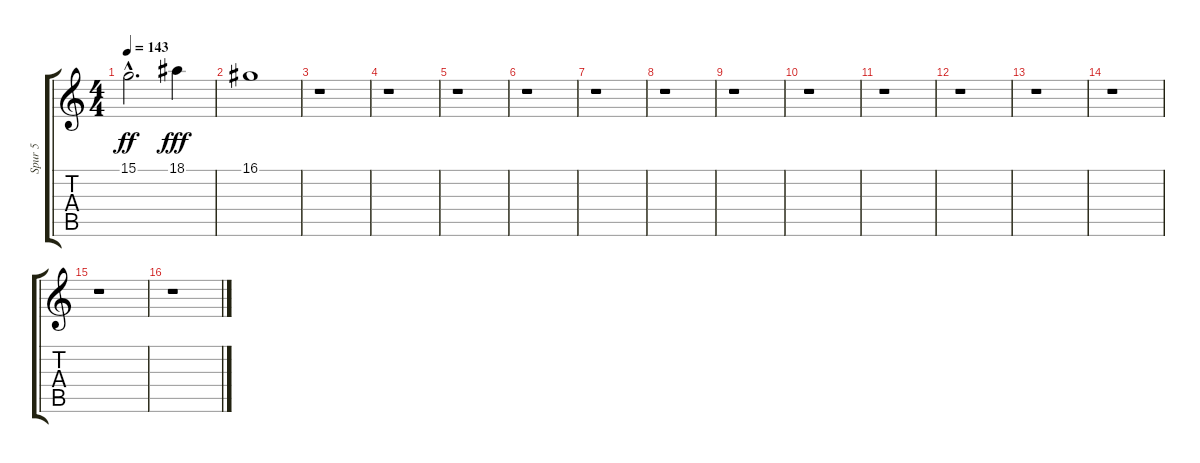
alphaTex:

\track ("Spur 5" "Spur 5") {instrument honkytonkpiano}
\staff {score tabs}
\tuning (E4 B3 G3 D3 A2 E2) {hide}
\ts (4 4)
\tempo 143
\clef g2
\ks c
15.1{hac}.2{d dy ff} 18.1.4{dy fff} |
16.1.1 |
r.1 |
r.1 |
r.1 |
r.1 |
r.1 |
r.1 |
r.1 |
r.1 |
r.1 |
r.1 |
r.1 |
r.1 |
r.1 |
r.1
